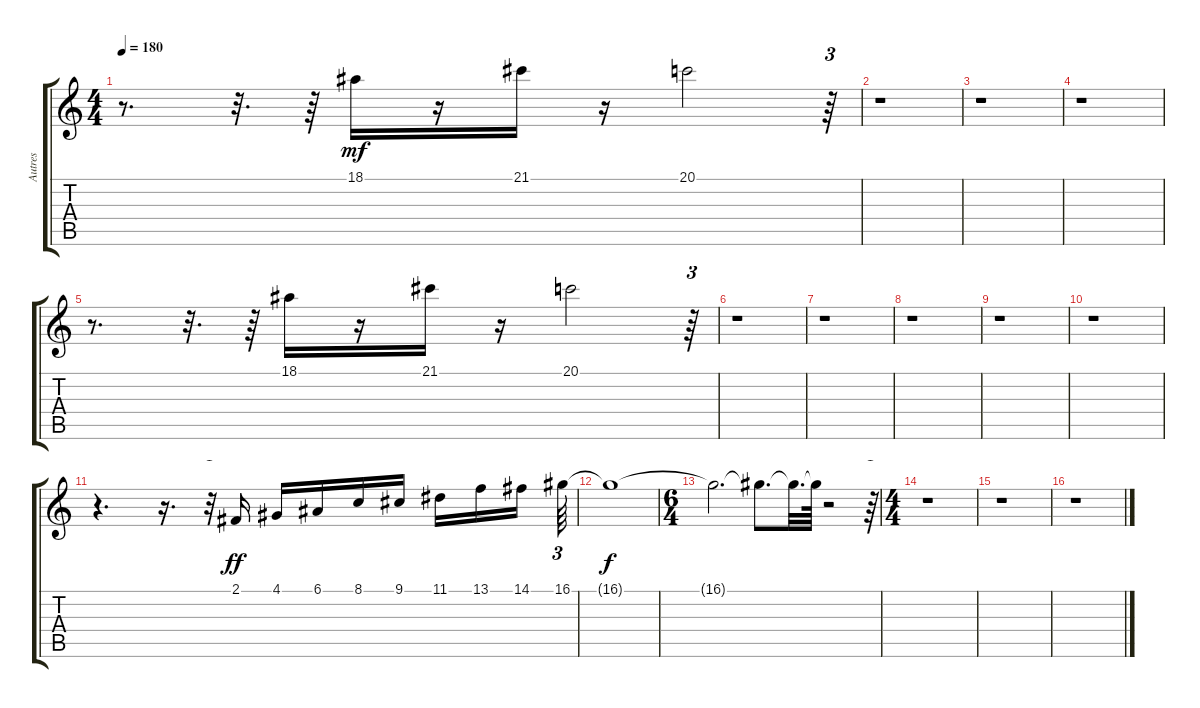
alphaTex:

\track ("Autres" "Autres") {instrument stringensemble1}
\staff {score tabs}
\tuning (E4 B3 G3 D3 A2 E2) {hide}
\ts (4 4)
\tempo 180
\clef g2
\ks c
r.8{d dy f} r.32{d} r.64 18.1.16{dy mf balance 2} r.16 21.1.16 r.16 20.1.2 r.64{tu (3 2)} |
r.1 |
r.1 |
r.1 |
r.8{d} r.32{d} r.64 18.1.16 r.16 21.1.16 r.16 20.1.2 r.64{tu (3 2)} |
r.1 |
r.1 |
r.1 |
r.1 |
r.1 |
r.4{d} r.16{d} r.32{tu (3 2)} 2.1.16{dy ff instrument stringensemble1} 4.1.16 6.1.16 8.1.16 9.1.16 11.1.16 13.1.16 14.1.16{beam splitsecondary} 16.1.64{tu (3 2)} |
16.1{t}.1{dy f} |
\ts (6 4)
16.1{t}.2{d} 16.1{t}.8{d} 16.1{t}.32{d} 16.1{t}.64 r.2 r.64{tu (3 2)} |
\ts (4 4)
r.1 |
r.1 |
r.1
